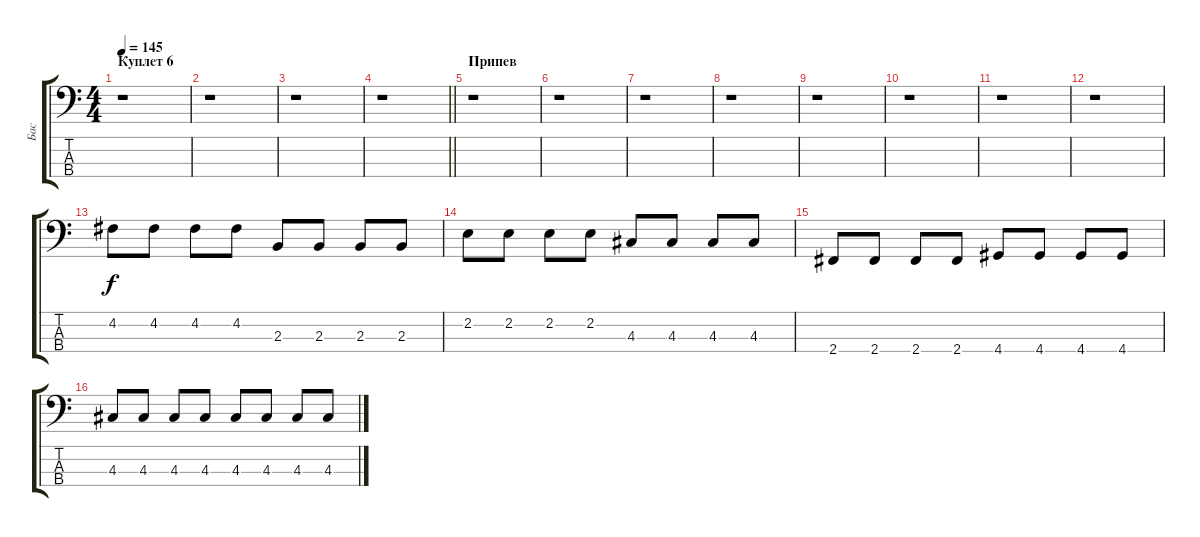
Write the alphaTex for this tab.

\track ("Бас" "Бас") {instrument electricbassfinger}
\staff {score tabs}
\tuning (G2 D2 A1 E1) {hide}
\ts (4 4)
\section ("" "Куплет 6")
\tempo 145
\clef f4
\ks c
r.1{dy f} |
r.1 |
r.1 |
\barLineRight lightlight
r.1 |
\section ("" "Припев")
r.1 |
r.1 |
r.1 |
r.1 |
r.1 |
r.1 |
r.1 |
r.1 |
4.2.8 4.2.8 4.2.8 4.2.8 2.3.8 2.3.8 2.3.8 2.3.8 |
2.2.8 2.2.8 2.2.8 2.2.8 4.3.8 4.3.8 4.3.8 4.3.8 |
2.4.8 2.4.8 2.4.8 2.4.8 4.4.8 4.4.8 4.4.8 4.4.8 |
4.3.8 4.3.8 4.3.8 4.3.8 4.3.8 4.3.8 4.3.8 4.3.8
